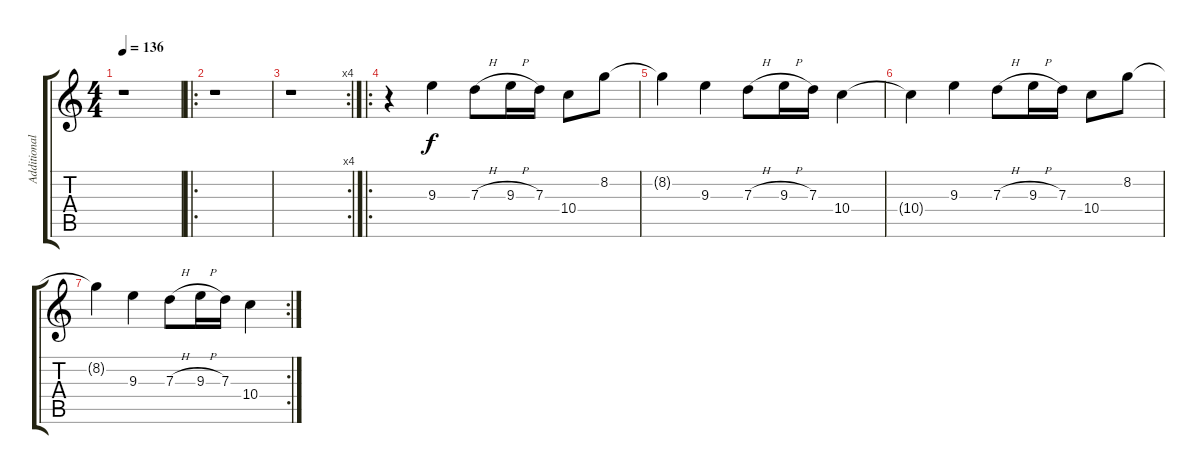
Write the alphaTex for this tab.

\track ("Additional Guitar" "Additional") {instrument overdrivenguitar}
\staff {score tabs}
\tuning (E4 B3 G3 D3 A2 E2) {hide}
\ts (4 4)
\tempo 136
\clef g2
\ks c
r.1{dy f} |
\ro
r.1 |
\rc 4
r.1 |
\ro
r.4 9.3.4 7.3{h}.8 9.3{h}.16 7.3.16 10.4.8 8.2.8 |
8.2{t}.4 9.3.4 7.3{h}.8 9.3{h}.16 7.3.16 10.4.4 |
10.4{t}.4 9.3.4 7.3{h}.8 9.3{h}.16 7.3.16 10.4.8 8.2.8 |
\rc 2
8.2{t}.4 9.3.4 7.3{h}.8 9.3{h}.16 7.3.16 10.4.4
